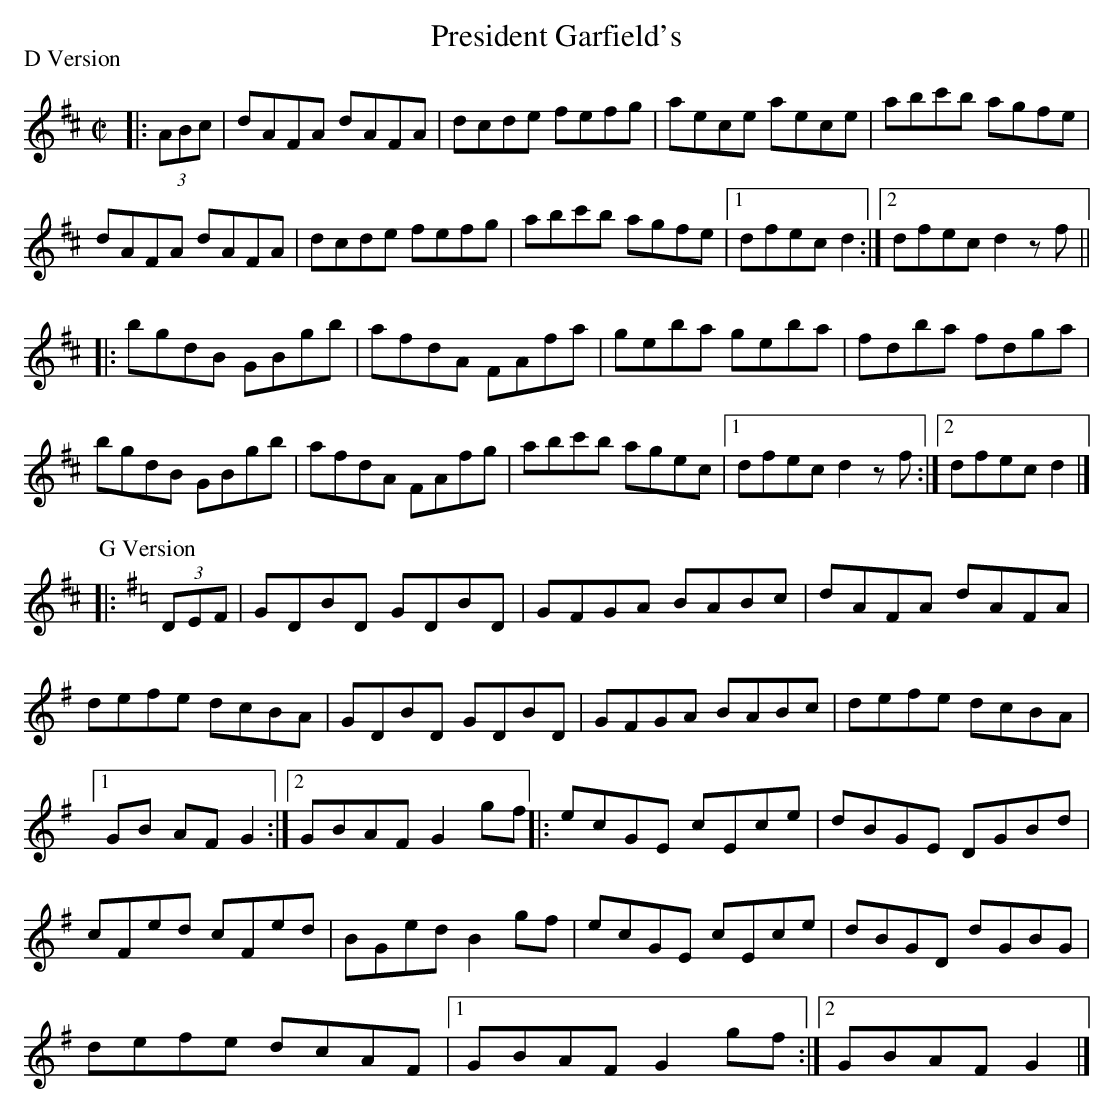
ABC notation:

X:1
T:President Garfield's
elected and murdered during the year 1881. The tune has probably been
written during this year.
V:1
M:C|
L:1/8
P:D Version
K:D
|:(3ABc |dAFA dAFA |dcde fefg |aece aece |abc'b agfe |
dAFA dAFA |dcde fefg |abc'b agfe |1 dfec d2  :|2 dfec d2zf||
|:bgdB GBgb |afdA FAfa | geba geba |fdba fdga|
bgdB GBgb | afdA FAfg |abc'b agec |1 dfec d2zf :|2 dfec d2|]
P:G Version
K:G
|:(3DEF |GDBD GDBD |GFGA BABc |dAFA dAFA |
defe dcBA |GDBD GDBD |GFGA BABc |defe dcBA |
[1GB AF G2 :|2GBAF G2 gf||:ecGE cEce |dBGE DGBd |
cFed cFed |BGed B2 gf |ecGE cEce |dBGD dGBG |
defe dcAF |1GBAF G2gf :|2GBAF G2 |]
